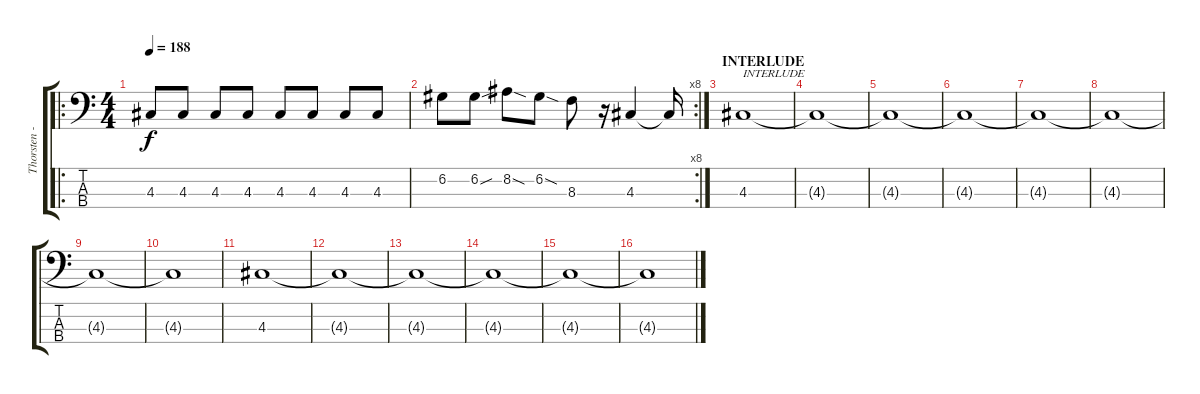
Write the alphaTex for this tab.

\track ("Thorsten - Bass" "Thorsten -") {instrument electricbasspick}
\staff {score tabs}
\tuning (G2 D2 A1 E1) {hide}
\ro
\ts (4 4)
\tempo 188
\clef f4
\ks c
4.3.8{dy f} 4.3.8 4.3.8 4.3.8 4.3.8 4.3.8 4.3.8 4.3.8 |
\rc 8
6.2.8 6.2{sou}.8 8.2{sod}.8 6.2{sod}.8 8.3.8 r.16 4.3.4 4.3{t}.16 |
\section ("" "INTERLUDE")
4.3.1{txt "INTERLUDE"} |
4.3{t}.1 |
4.3{t}.1 |
4.3{t}.1 |
4.3{t}.1 |
4.3{t}.1 |
4.3{t}.1 |
4.3{t}.1 |
4.3.1 |
4.3{t}.1 |
4.3{t}.1 |
4.3{t}.1 |
4.3{t}.1 |
4.3{t}.1
